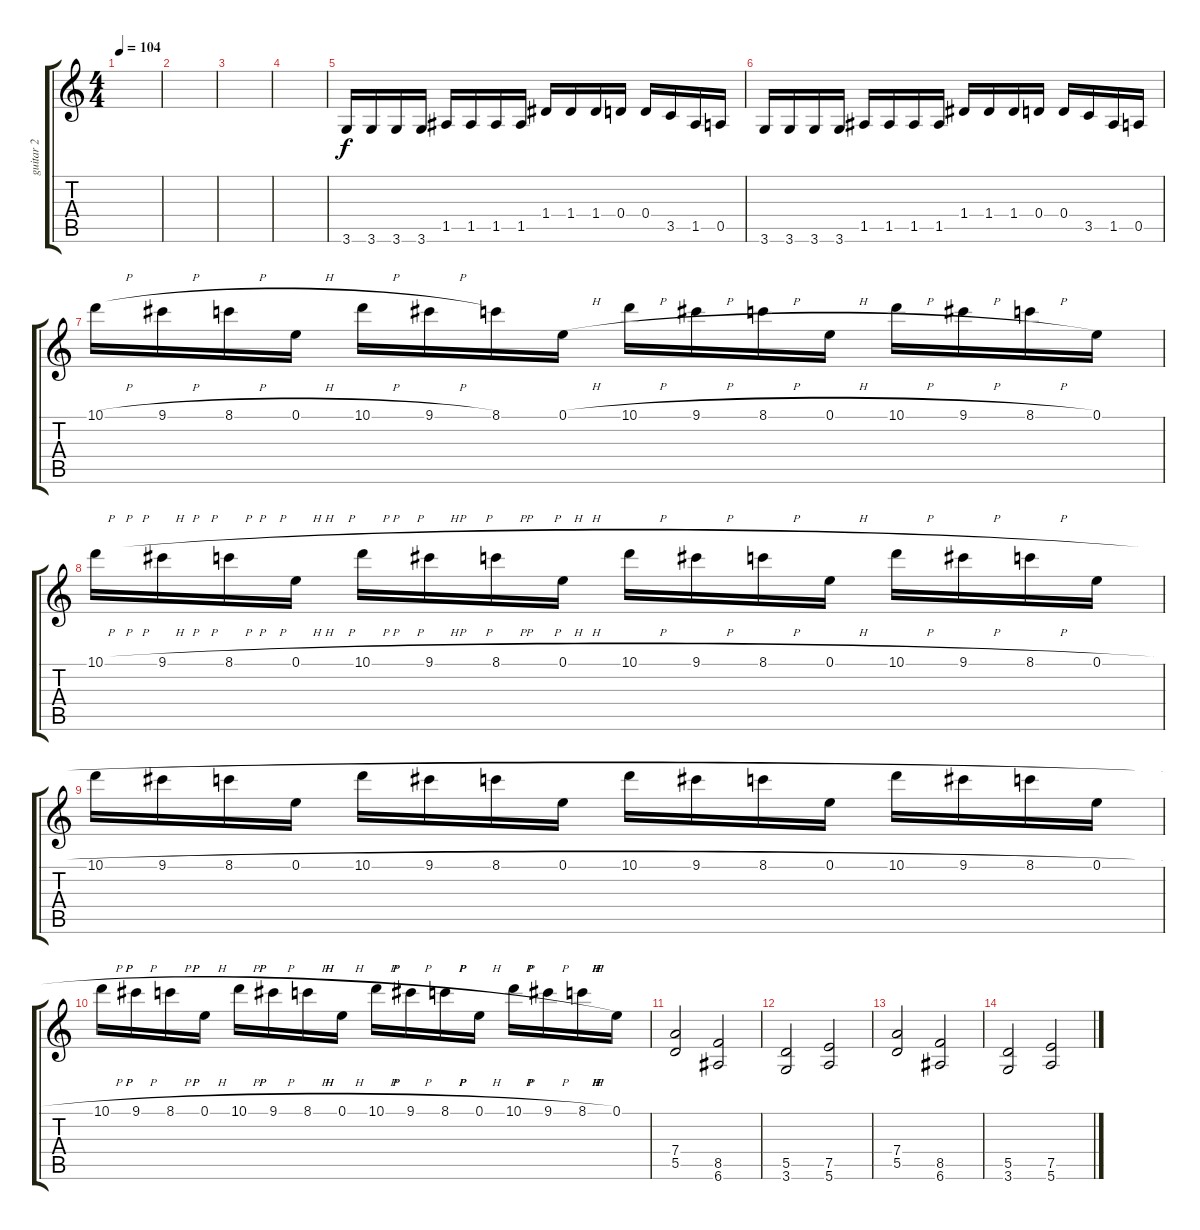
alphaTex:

\track ("guitar 2" "guitar 2") {instrument overdrivenguitar}
\staff {score tabs}
\tuning (E4 B3 G3 D3 A2 E2) {hide}
\ts (4 4)
\tempo 104
\clef g2
\ks c
|
|
|
|
3.6.16 3.6.16 3.6.16 3.6.16 1.5.16 1.5.16 1.5.16 1.5.16 1.4.16 1.4.16 1.4.16 0.4.16 0.4.16 3.5.16 1.5.16 0.5.16 |
3.6.16 3.6.16 3.6.16 3.6.16 1.5.16 1.5.16 1.5.16 1.5.16 1.4.16 1.4.16 1.4.16 0.4.16 0.4.16 3.5.16 1.5.16 0.5.16 |
10.1{h}.16 9.1{h}.16 8.1{h}.16 0.1{h}.16 10.1{h}.16 9.1{h}.16 8.1.16 0.1{h}.16 10.1{h}.16 9.1{h}.16 8.1{h}.16 0.1{h}.16 10.1{h}.16 9.1{h}.16 8.1{h}.16 0.1.16 |
10.1{h}.16 9.1{h}.16 8.1{h}.16 0.1{h}.16 10.1{h}.16 9.1{h}.16 8.1{h}.16 0.1{h}.16 10.1{h}.16 9.1{h}.16 8.1{h}.16 0.1{h}.16 10.1{h}.16 9.1{h}.16 8.1{h}.16 0.1{h}.16 |
10.1{h}.16 9.1{h}.16 8.1{h}.16 0.1{h}.16 10.1{h}.16 9.1{h}.16 8.1{h}.16 0.1{h}.16 10.1{h}.16 9.1{h}.16 8.1{h}.16 0.1{h}.16 10.1{h}.16 9.1{h}.16 8.1{h}.16 0.1{h}.16 |
10.1{h}.16 9.1{h}.16 8.1{h}.16 0.1{h}.16 10.1{h}.16 9.1{h}.16 8.1{h}.16 0.1{h}.16 10.1{h}.16 9.1{h}.16 8.1{h}.16 0.1{h}.16 10.1{h}.16 9.1{h}.16 8.1{h}.16 0.1.16 |
(7.4 5.5).2 (8.5 6.6).2 |
(5.5 3.6).2 (7.5 5.6).2 |
(7.4 5.5).2 (8.5 6.6).2 |
(5.5 3.6).2 (7.5 5.6).2
